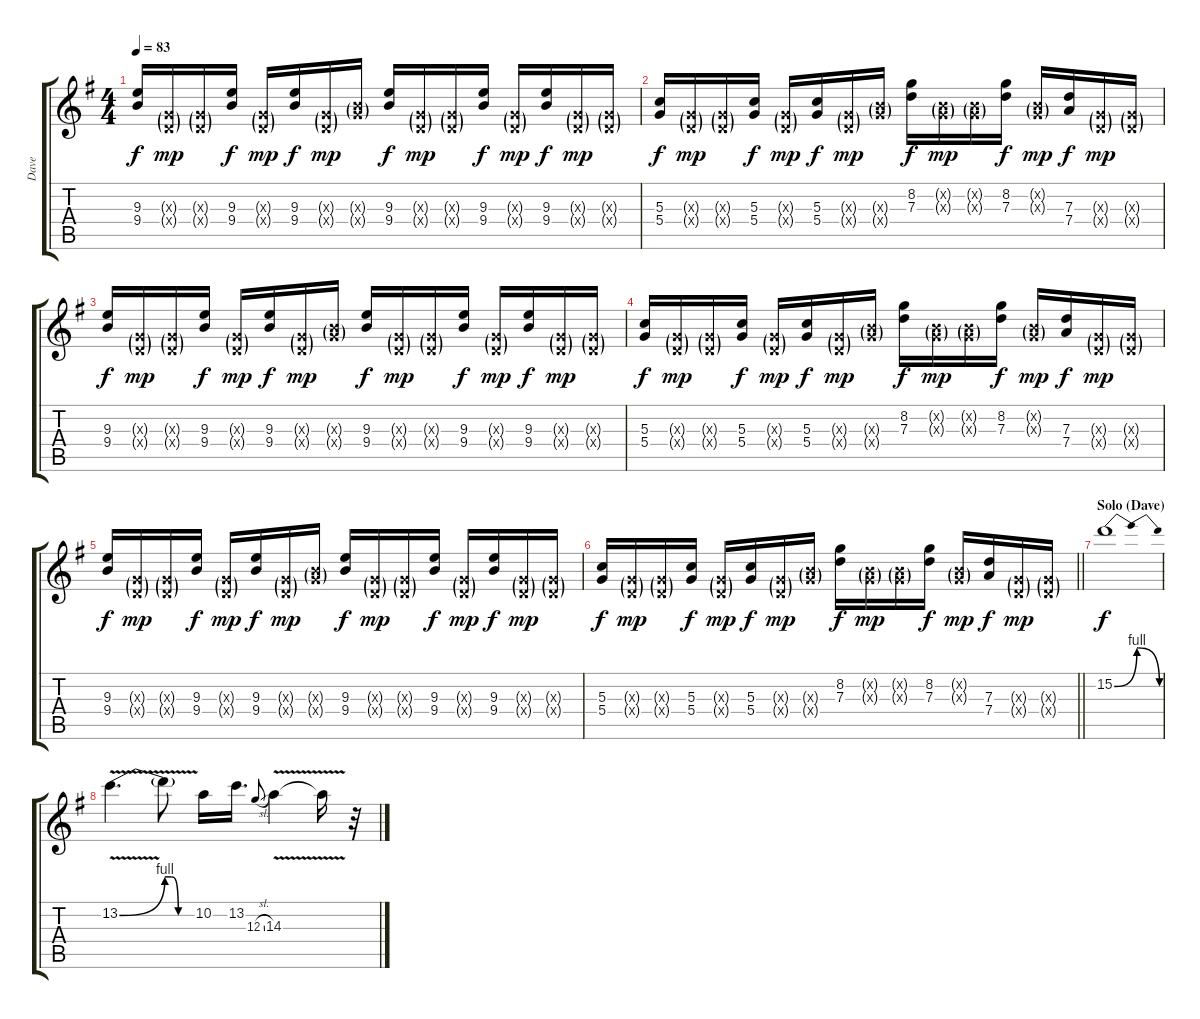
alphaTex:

\track ("Dave" "Dave") {instrument overdrivenguitar}
\staff {score tabs}
\tuning (E4 B3 G3 D3 A2 E2) {hide}
\ts (4 4)
\tempo 83
\clef g2
\ks eminor
(9.3 9.4).16{dy f} (0.3{g x} 0.4{g x}).16{dy mp} (0.3{g x} 0.4{g x}).16 (9.3 9.4).16{dy f} (0.3{g x} 0.4{g x}).16{dy mp} (9.3 9.4).16{dy f} (0.3{g x} 0.4{g x}).16{dy mp} (0.3{g x} 9.4{g x}).16 (9.3 9.4).16{dy f} (0.3{g x} 0.4{g x}).16{dy mp} (0.3{g x} 0.4{g x}).16 (9.3 9.4).16{dy f} (0.3{g x} 0.4{g x}).16{dy mp} (9.3 9.4).16{dy f} (0.3{g x} 0.4{g x}).16{dy mp} (0.3{g x} 0.4{g x}).16 |
(5.3 5.4).16{dy f} (0.3{g x} 0.4{g x}).16{dy mp} (0.3{g x} 0.4{g x}).16 (5.3 5.4).16{dy f} (0.3{g x} 0.4{g x}).16{dy mp} (5.3 5.4).16{dy f} (0.3{g x} 0.4{g x}).16{dy mp} (0.3{g x} 9.4{g x}).16 (8.2 7.3).16{dy f} (0.2{g x} 0.3{g x}).16{dy mp} (0.2{g x} 0.3{g x}).16 (8.2 7.3).16{dy f} (0.2{g x} 0.3{g x}).16{dy mp} (7.3 7.4).16{dy f} (0.3{g x} 0.4{g x}).16{dy mp} (0.3{g x} 0.4{g x}).16 |
(9.3 9.4).16{dy f} (0.3{g x} 0.4{g x}).16{dy mp} (0.3{g x} 0.4{g x}).16 (9.3 9.4).16{dy f} (0.3{g x} 0.4{g x}).16{dy mp} (9.3 9.4).16{dy f} (0.3{g x} 0.4{g x}).16{dy mp} (0.3{g x} 9.4{g x}).16 (9.3 9.4).16{dy f} (0.3{g x} 0.4{g x}).16{dy mp} (0.3{g x} 0.4{g x}).16 (9.3 9.4).16{dy f} (0.3{g x} 0.4{g x}).16{dy mp} (9.3 9.4).16{dy f} (0.3{g x} 0.4{g x}).16{dy mp} (0.3{g x} 0.4{g x}).16 |
(5.3 5.4).16{dy f} (0.3{g x} 0.4{g x}).16{dy mp} (0.3{g x} 0.4{g x}).16 (5.3 5.4).16{dy f} (0.3{g x} 0.4{g x}).16{dy mp} (5.3 5.4).16{dy f} (0.3{g x} 0.4{g x}).16{dy mp} (0.3{g x} 9.4{g x}).16 (8.2 7.3).16{dy f} (0.2{g x} 0.3{g x}).16{dy mp} (0.2{g x} 0.3{g x}).16 (8.2 7.3).16{dy f} (0.2{g x} 0.3{g x}).16{dy mp} (7.3 7.4).16{dy f} (0.3{g x} 0.4{g x}).16{dy mp} (0.3{g x} 0.4{g x}).16 |
(9.3 9.4).16{dy f} (0.3{g x} 0.4{g x}).16{dy mp} (0.3{g x} 0.4{g x}).16 (9.3 9.4).16{dy f} (0.3{g x} 0.4{g x}).16{dy mp} (9.3 9.4).16{dy f} (0.3{g x} 0.4{g x}).16{dy mp} (0.3{g x} 9.4{g x}).16 (9.3 9.4).16{dy f} (0.3{g x} 0.4{g x}).16{dy mp} (0.3{g x} 0.4{g x}).16 (9.3 9.4).16{dy f} (0.3{g x} 0.4{g x}).16{dy mp} (9.3 9.4).16{dy f} (0.3{g x} 0.4{g x}).16{dy mp} (0.3{g x} 0.4{g x}).16 |
\barLineRight lightlight
(5.3 5.4).16{dy f} (0.3{g x} 0.4{g x}).16{dy mp} (0.3{g x} 0.4{g x}).16 (5.3 5.4).16{dy f} (0.3{g x} 0.4{g x}).16{dy mp} (5.3 5.4).16{dy f} (0.3{g x} 0.4{g x}).16{dy mp} (0.3{g x} 9.4{g x}).16 (8.2 7.3).16{dy f} (0.2{g x} 0.3{g x}).16{dy mp} (0.2{g x} 0.3{g x}).16 (8.2 7.3).16{dy f} (0.2{g x} 0.3{g x}).16{dy mp} (7.3 7.4).16{dy f} (0.3{g x} 0.4{g x}).16{dy mp} (0.3{g x} 0.4{g x}).16 |
\section ("" "Solo (Dave)")
15.2{be (bendrelease 0 0 15 4 30 4 60 0)}.1{dy f volume 12 instrument overdrivenguitar} |
13.2{be (bend 0 0 60 4) v}.4{d} 13.2{be (custom 0 4 15 4 30 0 60 0) t}.8 10.2.16 13.2.16{d} 12.3{sl}.8{gr onbeat} 14.3{v}.4 14.3{t}.16 r.32
